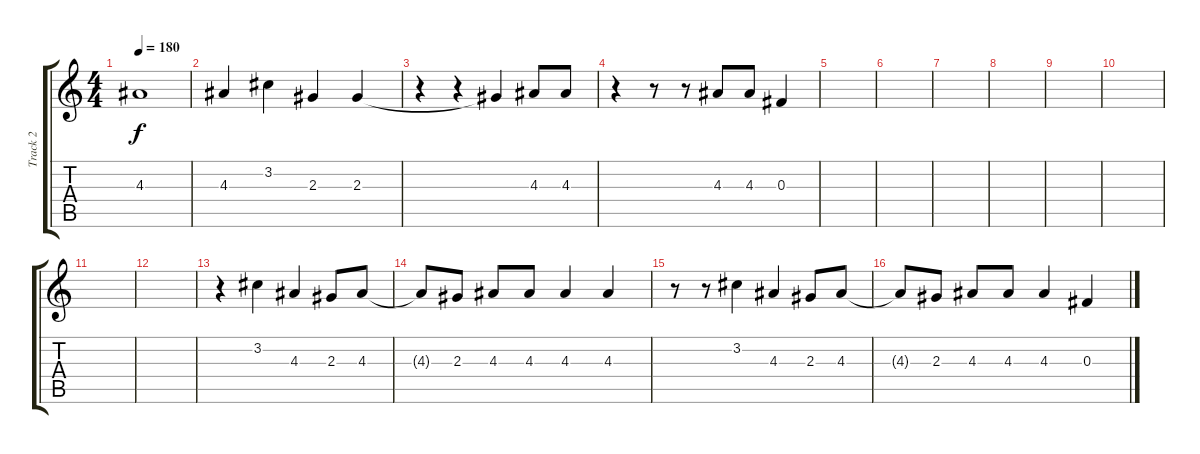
\track ("Track 2" "Track 2") {instrument acousticguitarsteel}
\staff {score tabs}
\tuning (Eb4 Bb3 Gb3 Db3 Ab2 Eb2) {hide}
\ts (4 4)
\tempo 180
\clef g2
\ks c
4.3{t}.1{dy f} |
4.3.4 3.2.4 2.3.4 2.3.4 |
r.4 r.4 2.3{t}.4 4.3.8 4.3.8 |
r.4 r.8 r.8 4.3.8 4.3.8 0.3.4 |
|
|
|
|
|
|
|
|
r.4 3.2.4 4.3.4 2.3.8 4.3.8 |
4.3{t}.8 2.3.8 4.3.8 4.3.8 4.3.4 4.3.4 |
r.8 r.8 3.2.4 4.3.4 2.3.8 4.3.8 |
4.3{t}.8 2.3.8 4.3.8 4.3.8 4.3.4 0.3.4
